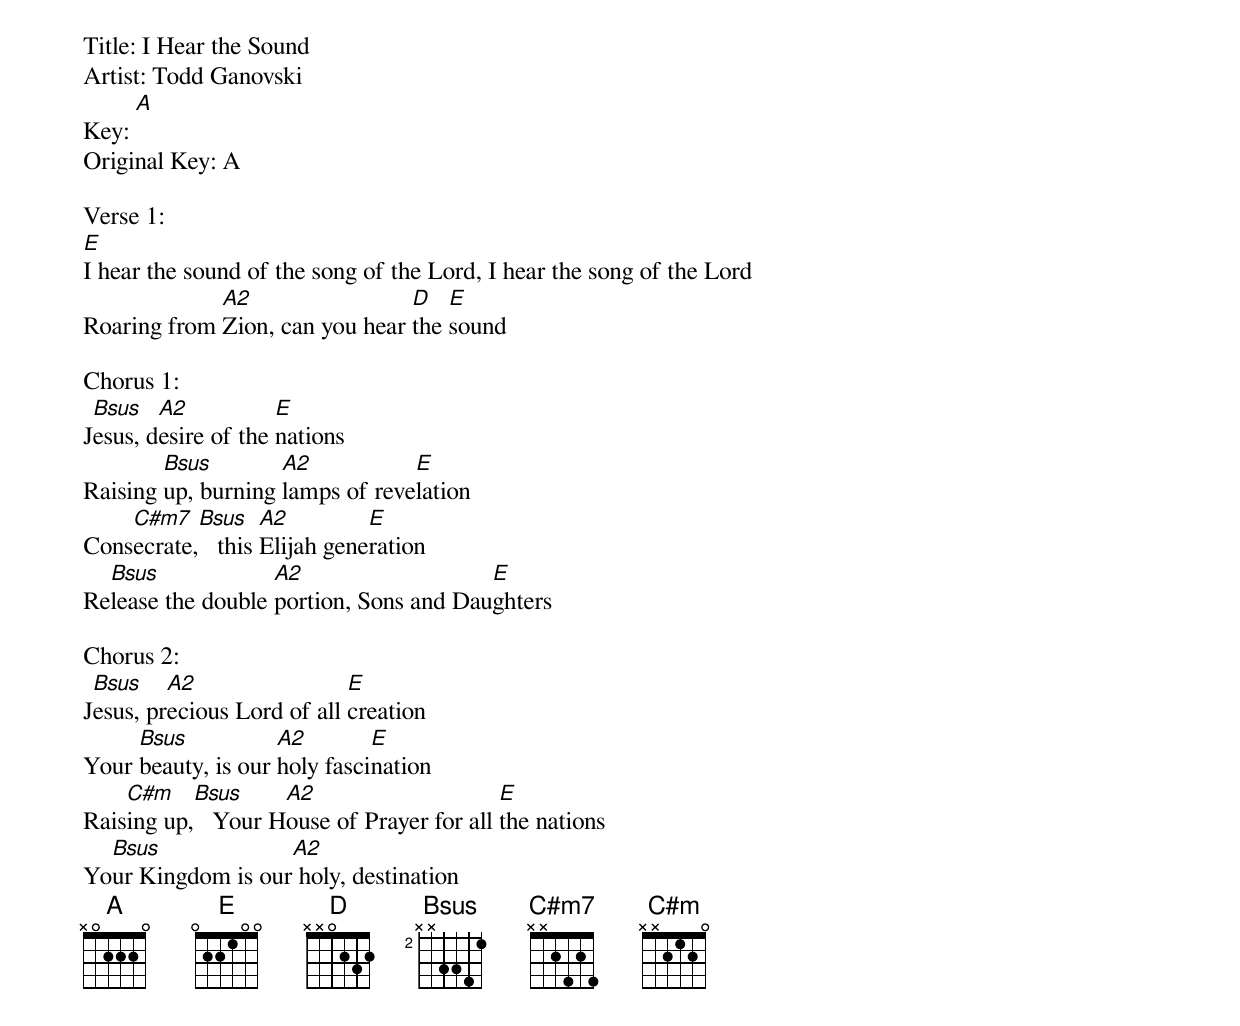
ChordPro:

Title: I Hear the Sound
Artist: Todd Ganovski
Key: [A]
Original Key: A

Verse 1:
[E]I hear the sound of the song of the Lord, I hear the song of the Lord
Roaring from [A2]Zion, can you hear [D]the [E]sound

Chorus 1:
J[Bsus]esus, d[A2]esire of the [E]nations
Raising [Bsus]up, burning [A2]lamps of reve[E]lation
Cons[C#m7]ecrate,[Bsus]   this [A2]Elijah gene[E]ration
Re[Bsus]lease the double [A2]portion, Sons and Dau[E]ghters

Chorus 2:
J[Bsus]esus, pr[A2]ecious Lord of all [E]creation
Your [Bsus]beauty, is our [A2]holy fasci[E]nation
Rais[C#m]ing up,[Bsus]   Your H[A2]ouse of Prayer for all [E]the nations
Yo[Bsus]ur Kingdom is our[A2] holy, destination
